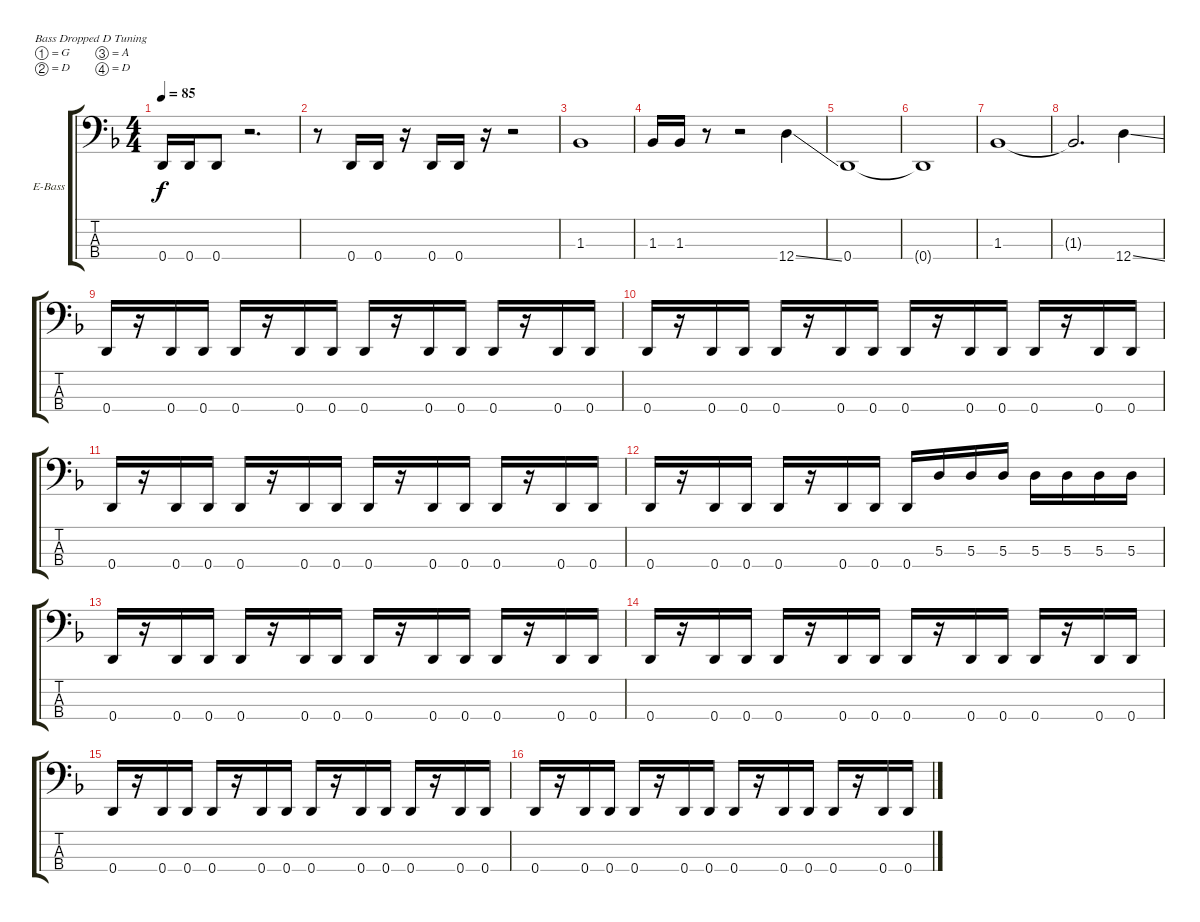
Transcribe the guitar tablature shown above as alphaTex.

\bracketExtendMode groupsimilarinstruments
\firstSystemTrackNameOrientation horizontal
\otherSystemsTrackNameOrientation horizontal
\track ("Bass" "E-Bass") {instrument electricbassfinger}
\staff {score tabs}
\tuning (G2 D2 A1 D1)
\ts (4 4)
\tempo 85
\clef f4
\ks dminor
0.4.16{dy f instrument electricbassfinger} 0.4.16 0.4.8 r.2{d} |
r.8 0.4.16 0.4.16 r.16 0.4.16 0.4.16 r.16 r.2 |
1.3.1 |
1.3.16 1.3.16 r.8 r.2 12.4{ss}.4 |
0.4.1 |
0.4{t}.1 |
1.3.1 |
1.3{t}.2{d} 12.4{ss}.4 |
0.4.16 r.16 0.4.16 0.4.16 0.4.16 r.16 0.4.16 0.4.16 0.4.16 r.16 0.4.16 0.4.16 0.4.16 r.16 0.4.16 0.4.16 |
0.4.16 r.16 0.4.16 0.4.16 0.4.16 r.16 0.4.16 0.4.16 0.4.16 r.16 0.4.16 0.4.16 0.4.16 r.16 0.4.16 0.4.16 |
0.4.16 r.16 0.4.16 0.4.16 0.4.16 r.16 0.4.16 0.4.16 0.4.16 r.16 0.4.16 0.4.16 0.4.16 r.16 0.4.16 0.4.16 |
0.4.16 r.16 0.4.16 0.4.16 0.4.16 r.16 0.4.16 0.4.16 0.4.16 5.3.16 5.3.16 5.3.16 5.3.16 5.3.16 5.3.16 5.3.16 |
0.4.16 r.16 0.4.16 0.4.16 0.4.16 r.16 0.4.16 0.4.16 0.4.16 r.16 0.4.16 0.4.16 0.4.16 r.16 0.4.16 0.4.16 |
0.4.16 r.16 0.4.16 0.4.16 0.4.16 r.16 0.4.16 0.4.16 0.4.16 r.16 0.4.16 0.4.16 0.4.16 r.16 0.4.16 0.4.16 |
0.4.16 r.16 0.4.16 0.4.16 0.4.16 r.16 0.4.16 0.4.16 0.4.16 r.16 0.4.16 0.4.16 0.4.16 r.16 0.4.16 0.4.16 |
0.4.16 r.16 0.4.16 0.4.16 0.4.16 r.16 0.4.16 0.4.16 0.4.16 r.16 0.4.16 0.4.16 0.4.16 r.16 0.4.16 0.4.16
